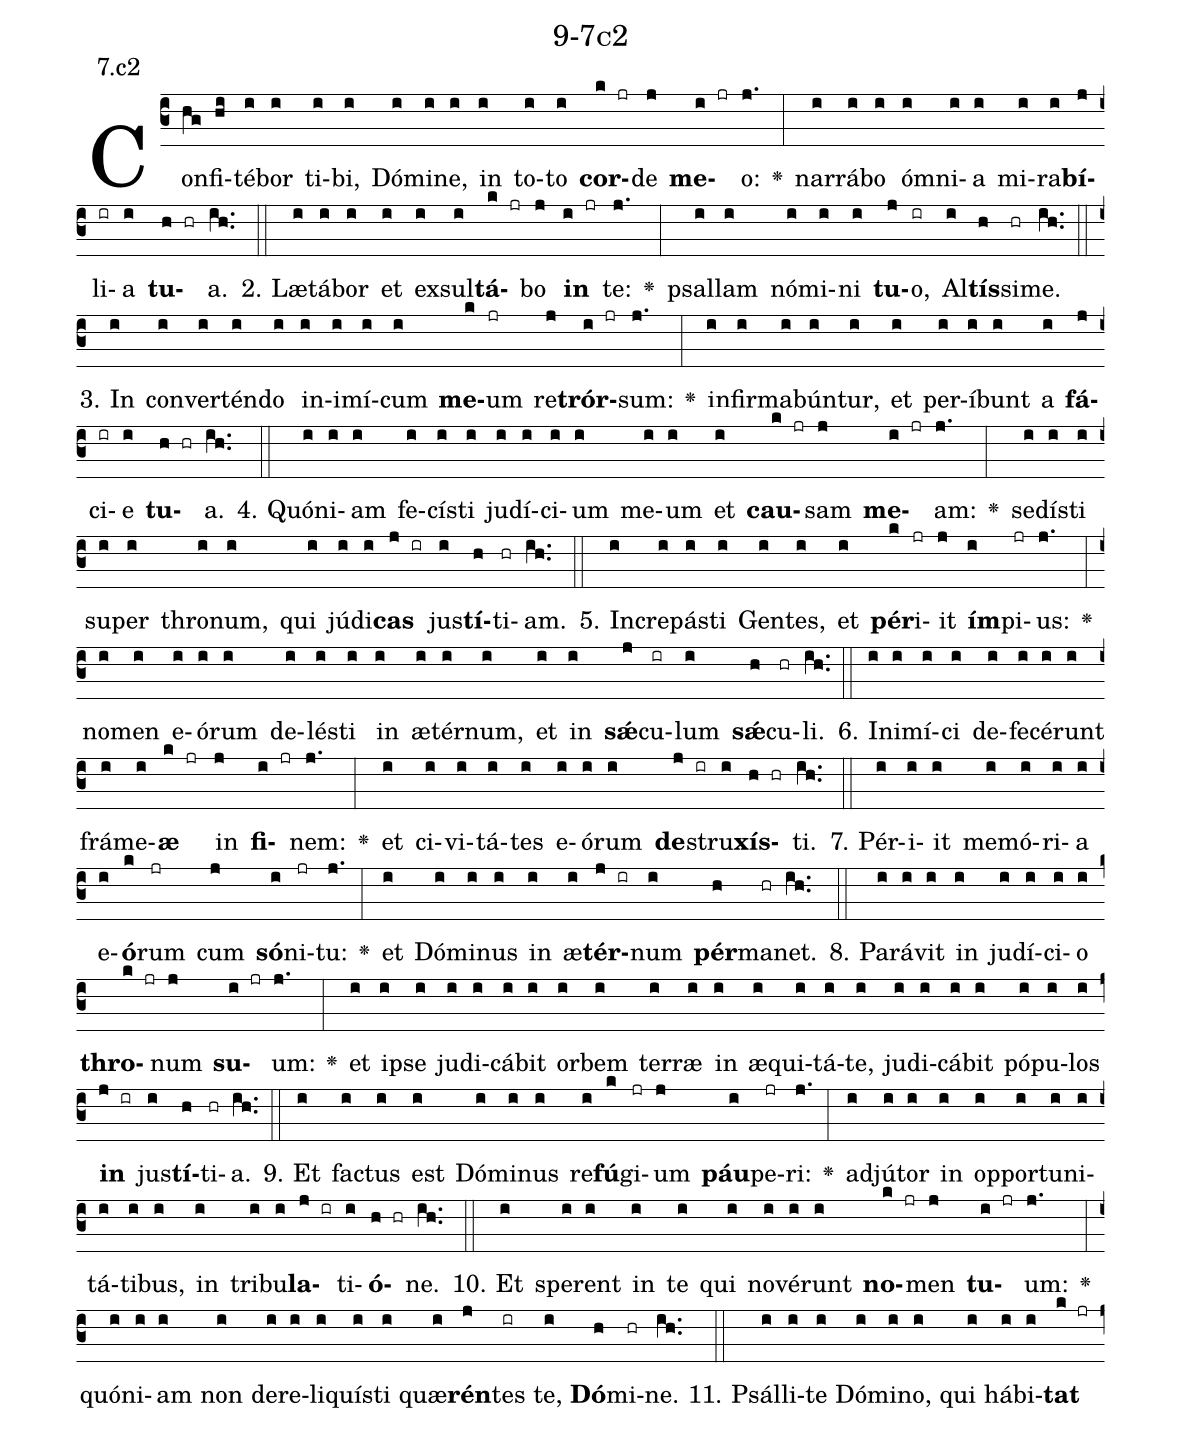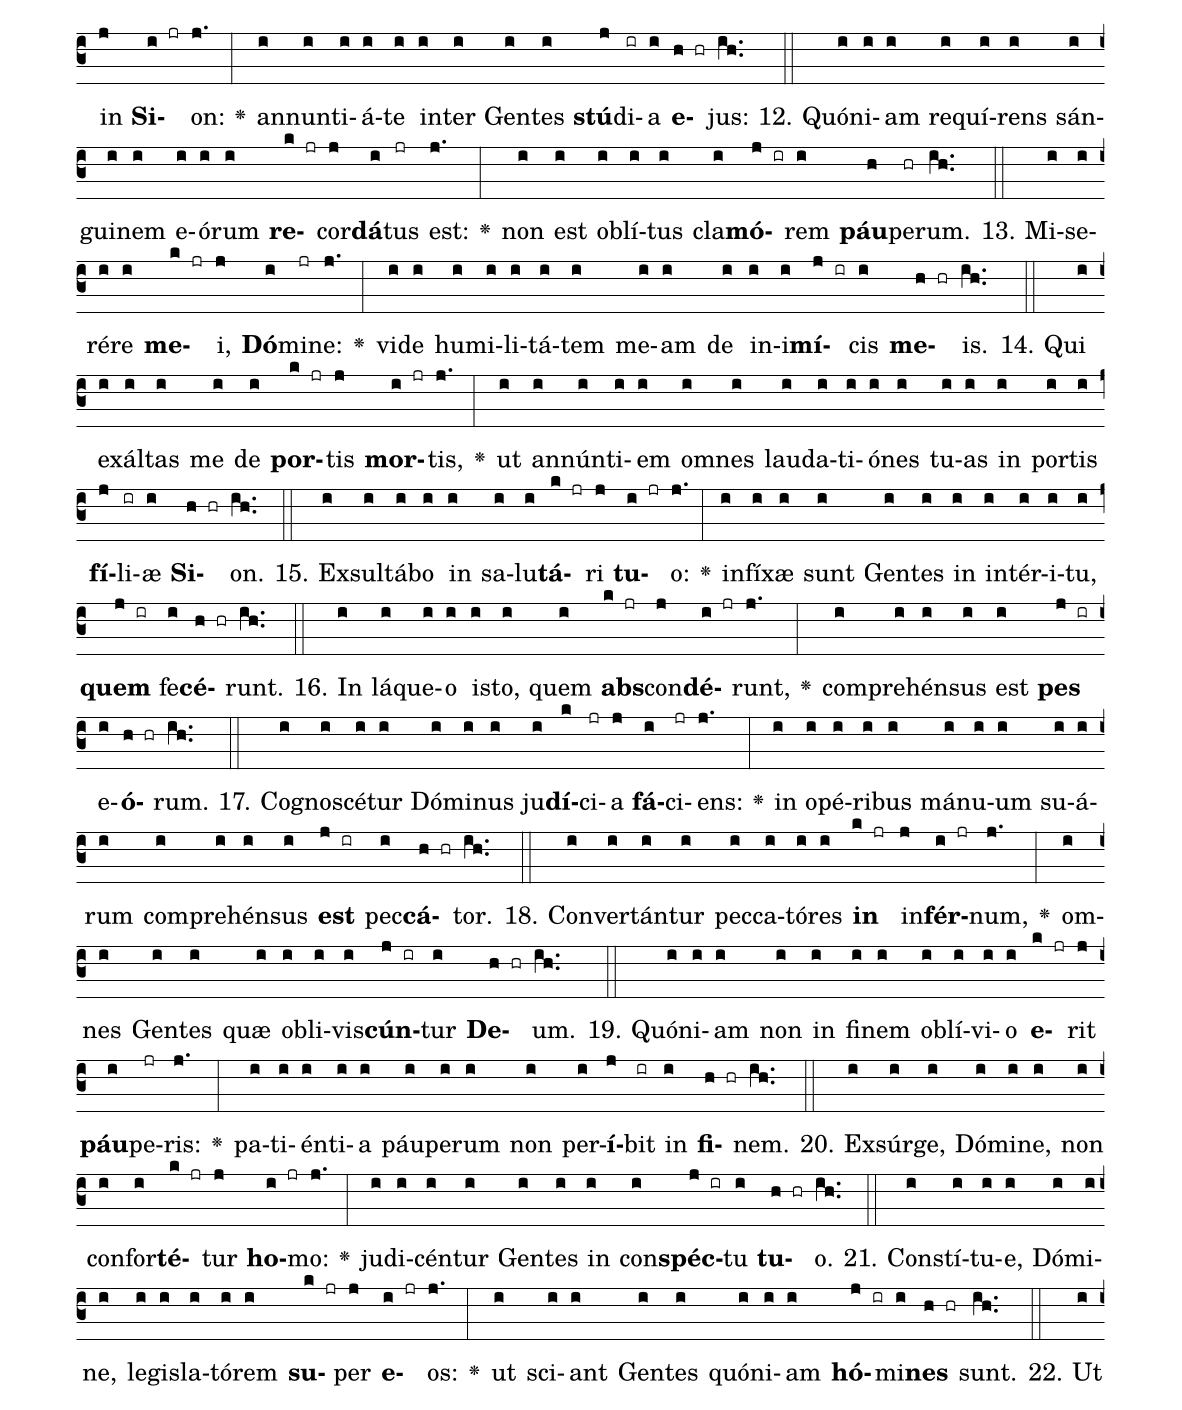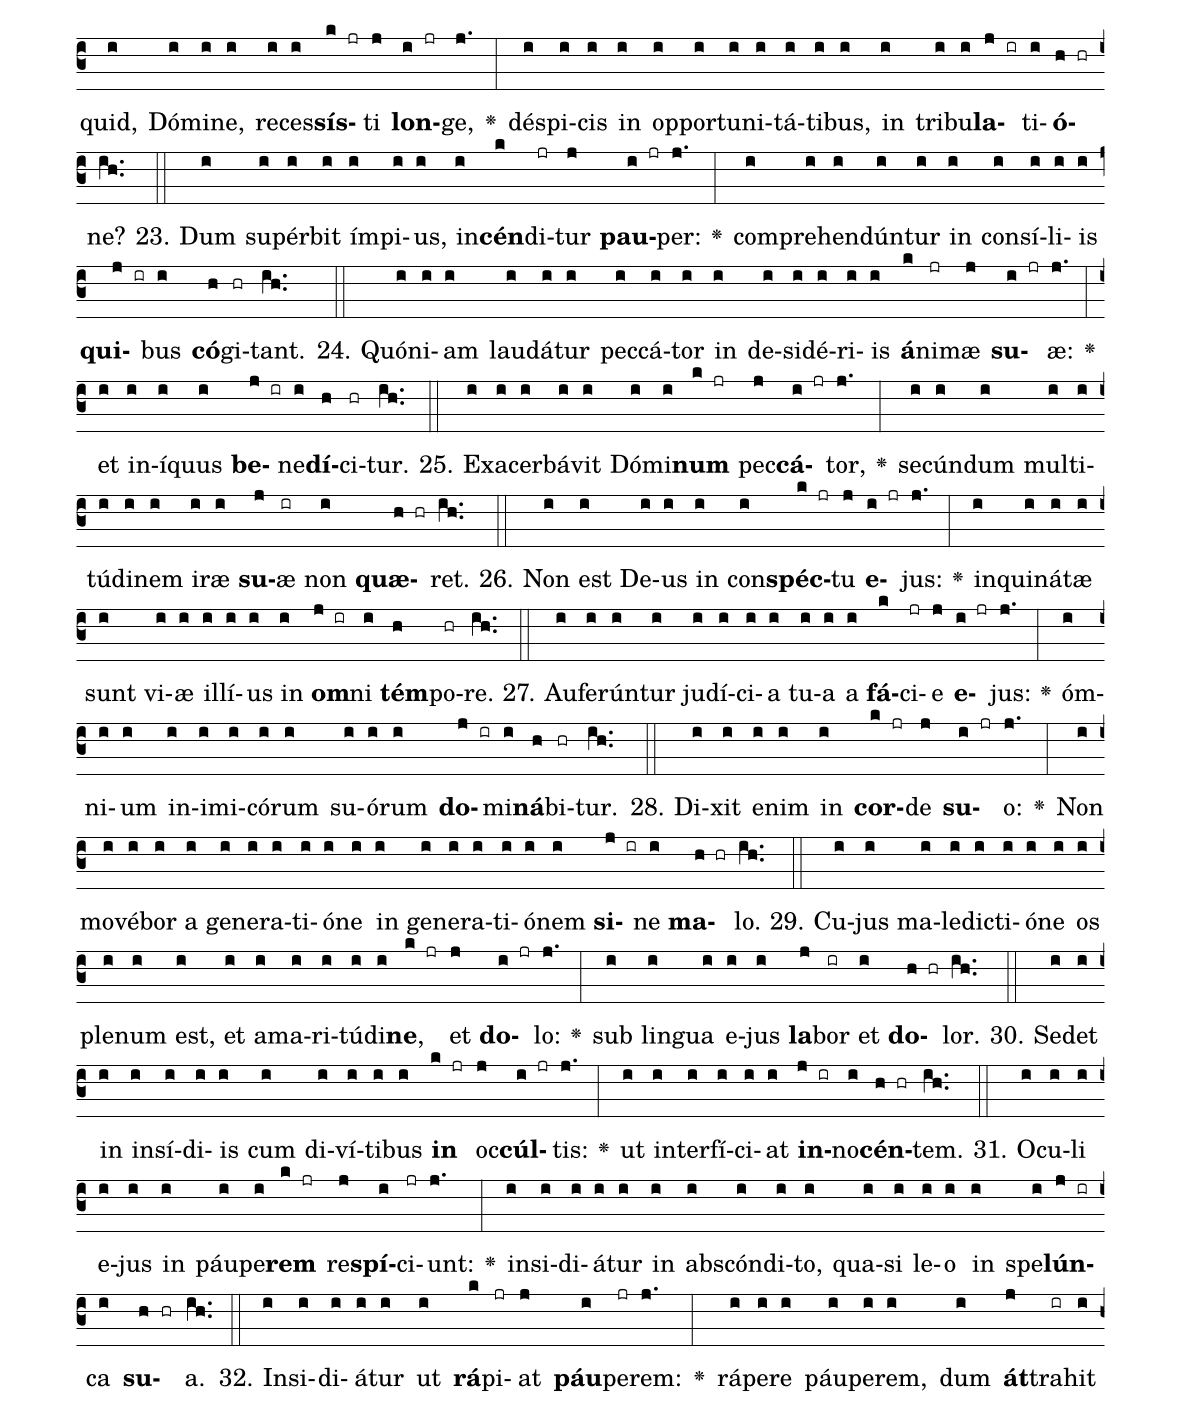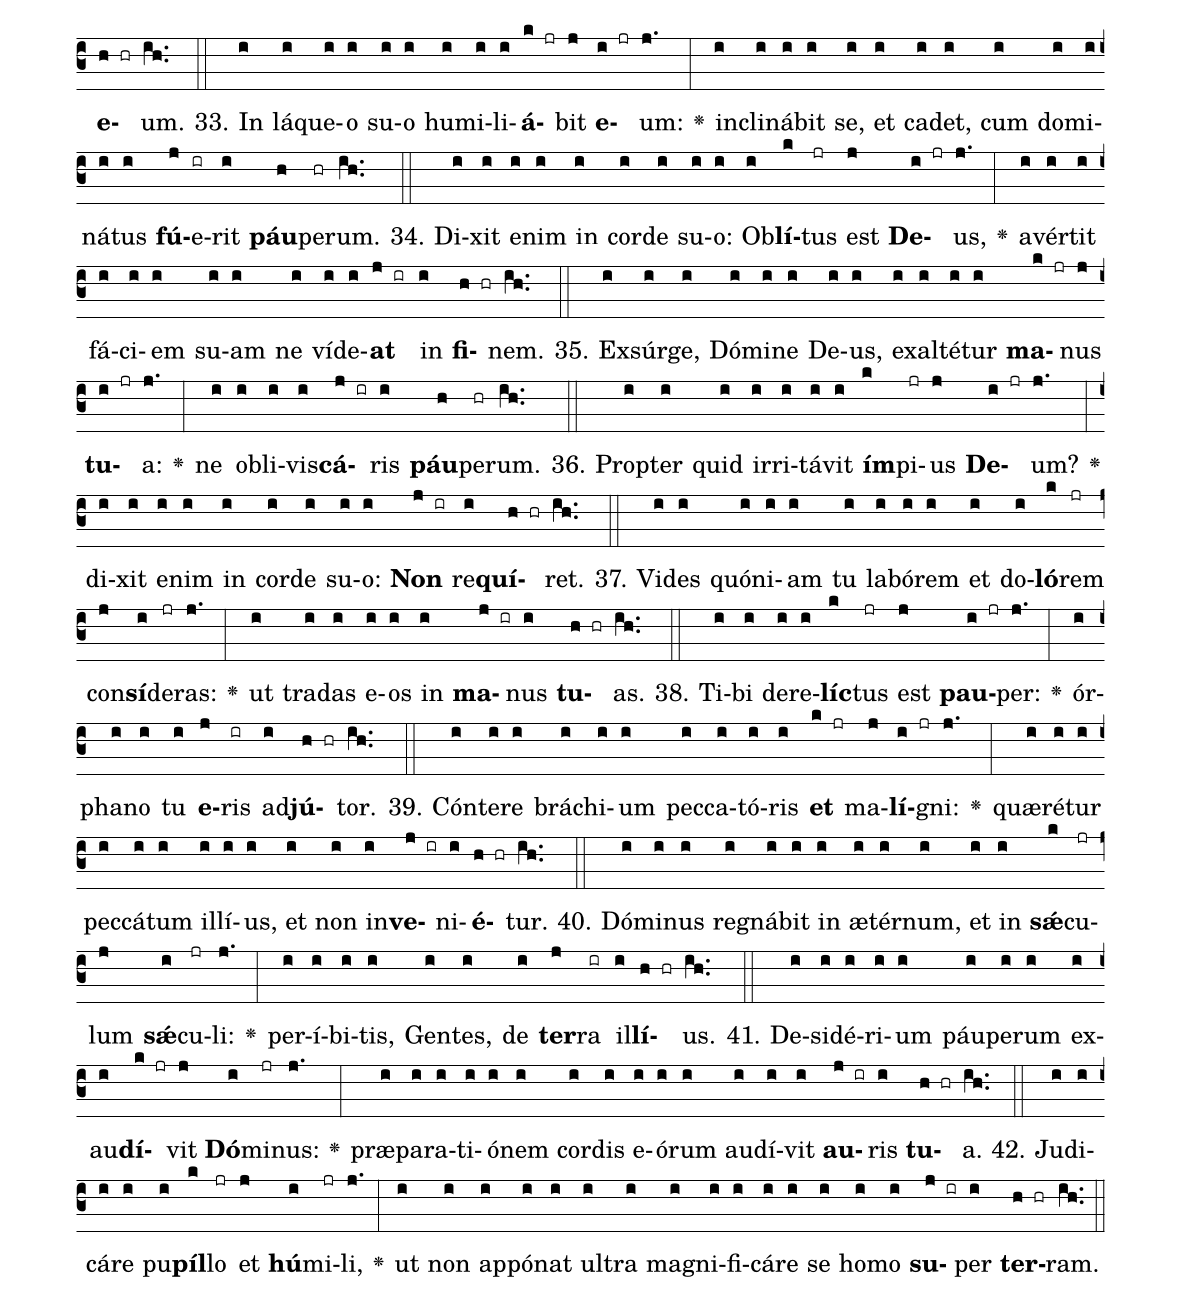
name: 9-7c2;
annotation: 7.c2;
%%
(c3)Con(hg)fi(hi)té(i)bor(i) ti(i)bi,(i) Dó(i)mi(i)ne,(i) in(i) to(i)to(i) <b>cor</b>(k jr)de(j) <b>me</b>(i jr)o:(j.) <v>\greheightstar</v>(:) nar(i)rá(i)bo(i) óm(i)ni(i)a(i) mi(i)ra(i)<b>bí</b>(j)li(ir)a(i) <b>tu</b>(h hr)a.(ih..) (::)
2. Læ(i)tá(i)bor(i) et(i) ex(i)sul(i)<b>tá</b>(k jr)bo(j) <b>in</b>(i jr) te:(j.) <v>\greheightstar</v>(:) psal(i)lam(i) nó(i)mi(i)ni(i) <b>tu</b>(j)o,(ir) Al(i)<b>tís</b>(h)si(hr)me.(ih..) (::)
3. In(i) con(i)ver(i)tén(i)do(i) in(i)i(i)mí(i)cum(i) <b>me</b>(k)um(jr) re(j)<b>trór</b>(i jr)sum:(j.) <v>\greheightstar</v>(:) in(i)fir(i)ma(i)bún(i)tur,(i) et(i) per(i)í(i)bunt(i) a(i) <b>fá</b>(j)ci(ir)e(i) <b>tu</b>(h hr)a.(ih..) (::)
4. Quón(i)i(i)am(i) fe(i)cís(i)ti(i) ju(i)dí(i)ci(i)um(i) me(i)um(i) et(i) <b>cau</b>(k jr)sam(j) <b>me</b>(i jr)am:(j.) <v>\greheightstar</v>(:) se(i)dís(i)ti(i) su(i)per(i) thro(i)num,(i) qui(i) jú(i)di(i)<b>cas</b>(j ir) jus(i)<b>tí</b>(h)ti(hr)am.(ih..) (::)
5. In(i)cre(i)pás(i)ti(i) Gen(i)tes,(i) et(i) <b>pér</b>(k)i(jr)it(j) <b>ím</b>(i)pi(jr)us:(j.) <v>\greheightstar</v>(:) no(i)men(i) e(i)ó(i)rum(i) de(i)lés(i)ti(i) in(i) æ(i)tér(i)num,(i) et(i) in(i) <b>sǽ</b>(j)cu(ir)lum(i) <b>sǽ</b>(h)cu(hr)li.(ih..) (::)
6. In(i)i(i)mí(i)ci(i) de(i)fe(i)cé(i)runt(i) frá(i)me(i)<b>æ</b>(k jr) in(j) <b>fi</b>(i jr)nem:(j.) <v>\greheightstar</v>(:) et(i) ci(i)vi(i)tá(i)tes(i) e(i)ó(i)rum(i) <b>de</b>(j ir)stru(i)<b>xís</b>(h hr)ti.(ih..) (::)
7. Pér(i)i(i)it(i) me(i)mó(i)ri(i)a(i) e(i)<b>ó</b>(k)rum(jr) cum(j) <b>só</b>(i)ni(jr)tu:(j.) <v>\greheightstar</v>(:) et(i) Dó(i)mi(i)nus(i) in(i) æ(i)<b>tér</b>(j ir)num(i) <b>pér</b>(h)ma(hr)net.(ih..) (::)
8. Pa(i)rá(i)vit(i) in(i) ju(i)dí(i)ci(i)o(i) <b>thro</b>(k jr)num(j) <b>su</b>(i jr)um:(j.) <v>\greheightstar</v>(:) et(i) ip(i)se(i) ju(i)di(i)cá(i)bit(i) or(i)bem(i) ter(i)ræ(i) in(i) æ(i)qui(i)tá(i)te,(i) ju(i)di(i)cá(i)bit(i) pó(i)pu(i)los(i) <b>in</b>(j ir) jus(i)<b>tí</b>(h)ti(hr)a.(ih..) (::)
9. Et(i) fac(i)tus(i) est(i) Dó(i)mi(i)nus(i) re(i)<b>fú</b>(k)gi(jr)um(j) <b>páu</b>(i)pe(jr)ri:(j.) <v>\greheightstar</v>(:) ad(i)jú(i)tor(i) in(i) op(i)por(i)tu(i)ni(i)tá(i)ti(i)bus,(i) in(i) tri(i)bu(i)<b>la</b>(j ir)ti(i)<b>ó</b>(h hr)ne.(ih..) (::)
10. Et(i) spe(i)rent(i) in(i) te(i) qui(i) no(i)vé(i)runt(i) <b>no</b>(k jr)men(j) <b>tu</b>(i jr)um:(j.) <v>\greheightstar</v>(:) quón(i)i(i)am(i) non(i) de(i)re(i)li(i)quís(i)ti(i) quæ(i)<b>rén</b>(j)tes(ir) te,(i) <b>Dó</b>(h)mi(hr)ne.(ih..) (::)
11. Psál(i)li(i)te(i) Dó(i)mi(i)no,(i) qui(i) há(i)bi(i)<b>tat</b>(k jr) in(j) <b>Si</b>(i jr)on:(j.) <v>\greheightstar</v>(:) an(i)nun(i)ti(i)á(i)te(i) in(i)ter(i) Gen(i)tes(i) <b>stú</b>(j)di(ir)a(i) <b>e</b>(h hr)jus:(ih..) (::)
12. Quón(i)i(i)am(i) re(i)quí(i)rens(i) sán(i)gui(i)nem(i) e(i)ó(i)rum(i) <b>re</b>(k jr)cor(j)<b>dá</b>(i)tus(jr) est:(j.) <v>\greheightstar</v>(:) non(i) est(i) ob(i)lí(i)tus(i) cla(i)<b>mó</b>(j ir)rem(i) <b>páu</b>(h)pe(hr)rum.(ih..) (::)
13. Mi(i)se(i)ré(i)re(i) <b>me</b>(k jr)i,(j) <b>Dó</b>(i)mi(jr)ne:(j.) <v>\greheightstar</v>(:) vi(i)de(i) hu(i)mi(i)li(i)tá(i)tem(i) me(i)am(i) de(i) in(i)i(i)<b>mí</b>(j ir)cis(i) <b>me</b>(h hr)is.(ih..) (::)
14. Qui(i) ex(i)ál(i)tas(i) me(i) de(i) <b>por</b>(k jr)tis(j) <b>mor</b>(i jr)tis,(j.) <v>\greheightstar</v>(:) ut(i) an(i)nún(i)ti(i)em(i) om(i)nes(i) lau(i)da(i)ti(i)ó(i)nes(i) tu(i)as(i) in(i) por(i)tis(i) <b>fí</b>(j)li(ir)æ(i) <b>Si</b>(h hr)on.(ih..) (::)
15. Ex(i)sul(i)tá(i)bo(i) in(i) sa(i)lu(i)<b>tá</b>(k jr)ri(j) <b>tu</b>(i jr)o:(j.) <v>\greheightstar</v>(:) in(i)fí(i)xæ(i) sunt(i) Gen(i)tes(i) in(i) in(i)tér(i)i(i)tu,(i) <b>quem</b>(j ir) fe(i)<b>cé</b>(h hr)runt.(ih..) (::)
16. In(i) lá(i)que(i)o(i) is(i)to,(i) quem(i) <b>abs</b>(k jr)con(j)<b>dé</b>(i jr)runt,(j.) <v>\greheightstar</v>(:) com(i)pre(i)hén(i)sus(i) est(i) <b>pes</b>(j ir) e(i)<b>ó</b>(h hr)rum.(ih..) (::)
17. Co(i)gno(i)scé(i)tur(i) Dó(i)mi(i)nus(i) ju(i)<b>dí</b>(k)ci(jr)a(j) <b>fá</b>(i)ci(jr)ens:(j.) <v>\greheightstar</v>(:) in(i) o(i)pé(i)ri(i)bus(i) má(i)nu(i)um(i) su(i)á(i)rum(i) com(i)pre(i)hén(i)sus(i) <b>est</b>(j ir) pec(i)<b>cá</b>(h hr)tor.(ih..) (::)
18. Con(i)ver(i)tán(i)tur(i) pec(i)ca(i)tó(i)res(i) <b>in</b>(k jr) in(j)<b>fér</b>(i jr)num,(j.) <v>\greheightstar</v>(:) om(i)nes(i) Gen(i)tes(i) quæ(i) ob(i)li(i)vis(i)<b>cún</b>(j ir)tur(i) <b>De</b>(h hr)um.(ih..) (::)
19. Quón(i)i(i)am(i) non(i) in(i) fi(i)nem(i) ob(i)lí(i)vi(i)o(i) <b>e</b>(k jr)rit(j) <b>páu</b>(i)pe(jr)ris:(j.) <v>\greheightstar</v>(:) pa(i)ti(i)én(i)ti(i)a(i) páu(i)pe(i)rum(i) non(i) per(i)<b>í</b>(j)bit(ir) in(i) <b>fi</b>(h hr)nem.(ih..) (::)
20. Ex(i)súr(i)ge,(i) Dó(i)mi(i)ne,(i) non(i) con(i)for(i)<b>té</b>(k jr)tur(j) <b>ho</b>(i jr)mo:(j.) <v>\greheightstar</v>(:) ju(i)di(i)cén(i)tur(i) Gen(i)tes(i) in(i) con(i)<b>spéc</b>(j ir)tu(i) <b>tu</b>(h hr)o.(ih..) (::)
21. Con(i)stí(i)tu(i)e,(i) Dó(i)mi(i)ne,(i) le(i)gis(i)la(i)tó(i)rem(i) <b>su</b>(k jr)per(j) <b>e</b>(i jr)os:(j.) <v>\greheightstar</v>(:) ut(i) sci(i)ant(i) Gen(i)tes(i) quón(i)i(i)am(i) <b>hó</b>(j ir)mi(i)<b>nes</b>(h hr) sunt.(ih..) (::)
22. Ut(i) quid,(i) Dó(i)mi(i)ne,(i) re(i)ces(i)<b>sís</b>(k jr)ti(j) <b>lon</b>(i jr)ge,(j.) <v>\greheightstar</v>(:) dé(i)spi(i)cis(i) in(i) op(i)por(i)tu(i)ni(i)tá(i)ti(i)bus,(i) in(i) tri(i)bu(i)<b>la</b>(j ir)ti(i)<b>ó</b>(h hr)ne?(ih..) (::)
23. Dum(i) su(i)pér(i)bit(i) ím(i)pi(i)us,(i) in(i)<b>cén</b>(k)di(jr)tur(j) <b>pau</b>(i jr)per:(j.) <v>\greheightstar</v>(:) com(i)pre(i)hen(i)dún(i)tur(i) in(i) con(i)sí(i)li(i)is(i) <b>qui</b>(j ir)bus(i) <b>có</b>(h)gi(hr)tant.(ih..) (::)
24. Quón(i)i(i)am(i) lau(i)dá(i)tur(i) pec(i)cá(i)tor(i) in(i) de(i)si(i)dé(i)ri(i)is(i) <b>á</b>(k)ni(jr)mæ(j) <b>su</b>(i jr)æ:(j.) <v>\greheightstar</v>(:) et(i) in(i)í(i)quus(i) <b>be</b>(j ir)ne(i)<b>dí</b>(h)ci(hr)tur.(ih..) (::)
25. Ex(i)a(i)cer(i)bá(i)vit(i) Dó(i)mi(i)<b>num</b>(k jr) pec(j)<b>cá</b>(i jr)tor,(j.) <v>\greheightstar</v>(:) se(i)cún(i)dum(i) mul(i)ti(i)tú(i)di(i)nem(i) i(i)ræ(i) <b>su</b>(j)æ(ir) non(i) <b>quæ</b>(h hr)ret.(ih..) (::)
26. Non(i) est(i) De(i)us(i) in(i) con(i)<b>spéc</b>(k jr)tu(j) <b>e</b>(i jr)jus:(j.) <v>\greheightstar</v>(:) in(i)qui(i)ná(i)tæ(i) sunt(i) vi(i)æ(i) il(i)lí(i)us(i) in(i) <b>om</b>(j ir)ni(i) <b>tém</b>(h)po(hr)re.(ih..) (::)
27. Au(i)fe(i)rún(i)tur(i) ju(i)dí(i)ci(i)a(i) tu(i)a(i) a(i) <b>fá</b>(k)ci(jr)e(j) <b>e</b>(i jr)jus:(j.) <v>\greheightstar</v>(:) óm(i)ni(i)um(i) in(i)i(i)mi(i)có(i)rum(i) su(i)ó(i)rum(i) <b>do</b>(j ir)mi(i)<b>ná</b>(h)bi(hr)tur.(ih..) (::)
28. Di(i)xit(i) e(i)nim(i) in(i) <b>cor</b>(k jr)de(j) <b>su</b>(i jr)o:(j.) <v>\greheightstar</v>(:) Non(i) mo(i)vé(i)bor(i) a(i) ge(i)ne(i)ra(i)ti(i)ó(i)ne(i) in(i) ge(i)ne(i)ra(i)ti(i)ó(i)nem(i) <b>si</b>(j ir)ne(i) <b>ma</b>(h hr)lo.(ih..) (::)
29. Cu(i)jus(i) ma(i)le(i)dic(i)ti(i)ó(i)ne(i) os(i) ple(i)num(i) est,(i) et(i) a(i)ma(i)ri(i)tú(i)di(i)<b>ne</b>,(k jr) et(j) <b>do</b>(i jr)lo:(j.) <v>\greheightstar</v>(:) sub(i) lin(i)gua(i) e(i)jus(i) <b>la</b>(j)bor(ir) et(i) <b>do</b>(h hr)lor.(ih..) (::)
30. Se(i)det(i) in(i) in(i)sí(i)di(i)is(i) cum(i) di(i)ví(i)ti(i)bus(i) <b>in</b>(k jr) oc(j)<b>cúl</b>(i jr)tis:(j.) <v>\greheightstar</v>(:) ut(i) in(i)ter(i)fí(i)ci(i)at(i) <b>in</b>(j ir)no(i)<b>cén</b>(h hr)tem.(ih..) (::)
31. O(i)cu(i)li(i) e(i)jus(i) in(i) páu(i)pe(i)<b>rem</b>(k jr) re(j)<b>spí</b>(i)ci(jr)unt:(j.) <v>\greheightstar</v>(:) in(i)si(i)di(i)á(i)tur(i) in(i) abs(i)cón(i)di(i)to,(i) qua(i)si(i) le(i)o(i) in(i) spe(i)<b>lún</b>(j ir)ca(i) <b>su</b>(h hr)a.(ih..) (::)
32. In(i)si(i)di(i)á(i)tur(i) ut(i) <b>rá</b>(k)pi(jr)at(j) <b>páu</b>(i)pe(jr)rem:(j.) <v>\greheightstar</v>(:) rá(i)pe(i)re(i) páu(i)pe(i)rem,(i) dum(i) <b>át</b>(j)tra(ir)hit(i) <b>e</b>(h hr)um.(ih..) (::)
33. In(i) lá(i)que(i)o(i) su(i)o(i) hu(i)mi(i)li(i)<b>á</b>(k jr)bit(j) <b>e</b>(i jr)um:(j.) <v>\greheightstar</v>(:) in(i)cli(i)ná(i)bit(i) se,(i) et(i) ca(i)det,(i) cum(i) do(i)mi(i)ná(i)tus(i) <b>fú</b>(j)e(ir)rit(i) <b>páu</b>(h)pe(hr)rum.(ih..) (::)
34. Di(i)xit(i) e(i)nim(i) in(i) cor(i)de(i) su(i)o:(i) Ob(i)<b>lí</b>(k)tus(jr) est(j) <b>De</b>(i jr)us,(j.) <v>\greheightstar</v>(:) a(i)vér(i)tit(i) fá(i)ci(i)em(i) su(i)am(i) ne(i) ví(i)de(i)<b>at</b>(j ir) in(i) <b>fi</b>(h hr)nem.(ih..) (::)
35. Ex(i)súr(i)ge,(i) Dó(i)mi(i)ne(i) De(i)us,(i) ex(i)al(i)té(i)tur(i) <b>ma</b>(k jr)nus(j) <b>tu</b>(i jr)a:(j.) <v>\greheightstar</v>(:) ne(i) ob(i)li(i)vis(i)<b>cá</b>(j ir)ris(i) <b>páu</b>(h)pe(hr)rum.(ih..) (::)
36. Prop(i)ter(i) quid(i) ir(i)ri(i)tá(i)vit(i) <b>ím</b>(k)pi(jr)us(j) <b>De</b>(i jr)um?(j.) <v>\greheightstar</v>(:) di(i)xit(i) e(i)nim(i) in(i) cor(i)de(i) su(i)o:(i) <b>Non</b>(j ir) re(i)<b>quí</b>(h hr)ret.(ih..) (::)
37. Vi(i)des(i) quón(i)i(i)am(i) tu(i) la(i)bó(i)rem(i) et(i) do(i)<b>ló</b>(k)rem(jr) con(j)<b>sí</b>(i)de(jr)ras:(j.) <v>\greheightstar</v>(:) ut(i) tra(i)das(i) e(i)os(i) in(i) <b>ma</b>(j ir)nus(i) <b>tu</b>(h hr)as.(ih..) (::)
38. Ti(i)bi(i) de(i)re(i)<b>líc</b>(k)tus(jr) est(j) <b>pau</b>(i jr)per:(j.) <v>\greheightstar</v>(:) ór(i)pha(i)no(i) tu(i) <b>e</b>(j)ris(ir) ad(i)<b>jú</b>(h hr)tor.(ih..) (::)
39. Cón(i)te(i)re(i) brá(i)chi(i)um(i) pec(i)ca(i)tó(i)ris(i) <b>et</b>(k jr) ma(j)<b>lí</b>(i jr)gni:(j.) <v>\greheightstar</v>(:) quæ(i)ré(i)tur(i) pec(i)cá(i)tum(i) il(i)lí(i)us,(i) et(i) non(i) in(i)<b>ve</b>(j ir)ni(i)<b>é</b>(h hr)tur.(ih..) (::)
40. Dó(i)mi(i)nus(i) re(i)gná(i)bit(i) in(i) æ(i)tér(i)num,(i) et(i) in(i) <b>sǽ</b>(k)cu(jr)lum(j) <b>sǽ</b>(i)cu(jr)li:(j.) <v>\greheightstar</v>(:) per(i)í(i)bi(i)tis,(i) Gen(i)tes,(i) de(i) <b>ter</b>(j)ra(ir) il(i)<b>lí</b>(h hr)us.(ih..) (::)
41. De(i)si(i)dé(i)ri(i)um(i) páu(i)pe(i)rum(i) ex(i)au(i)<b>dí</b>(k jr)vit(j) <b>Dó</b>(i)mi(jr)nus:(j.) <v>\greheightstar</v>(:) præ(i)pa(i)ra(i)ti(i)ó(i)nem(i) cor(i)dis(i) e(i)ó(i)rum(i) au(i)dí(i)vit(i) <b>au</b>(j ir)ris(i) <b>tu</b>(h hr)a.(ih..) (::)
42. Ju(i)di(i)cá(i)re(i) pu(i)<b>píl</b>(k)lo(jr) et(j) <b>hú</b>(i)mi(jr)li,(j.) <v>\greheightstar</v>(:) ut(i) non(i) ap(i)pó(i)nat(i) ul(i)tra(i) ma(i)gni(i)fi(i)cá(i)re(i) se(i) ho(i)mo(i) <b>su</b>(j ir)per(i) <b>ter</b>(h hr)ram.(ih..) (::)
